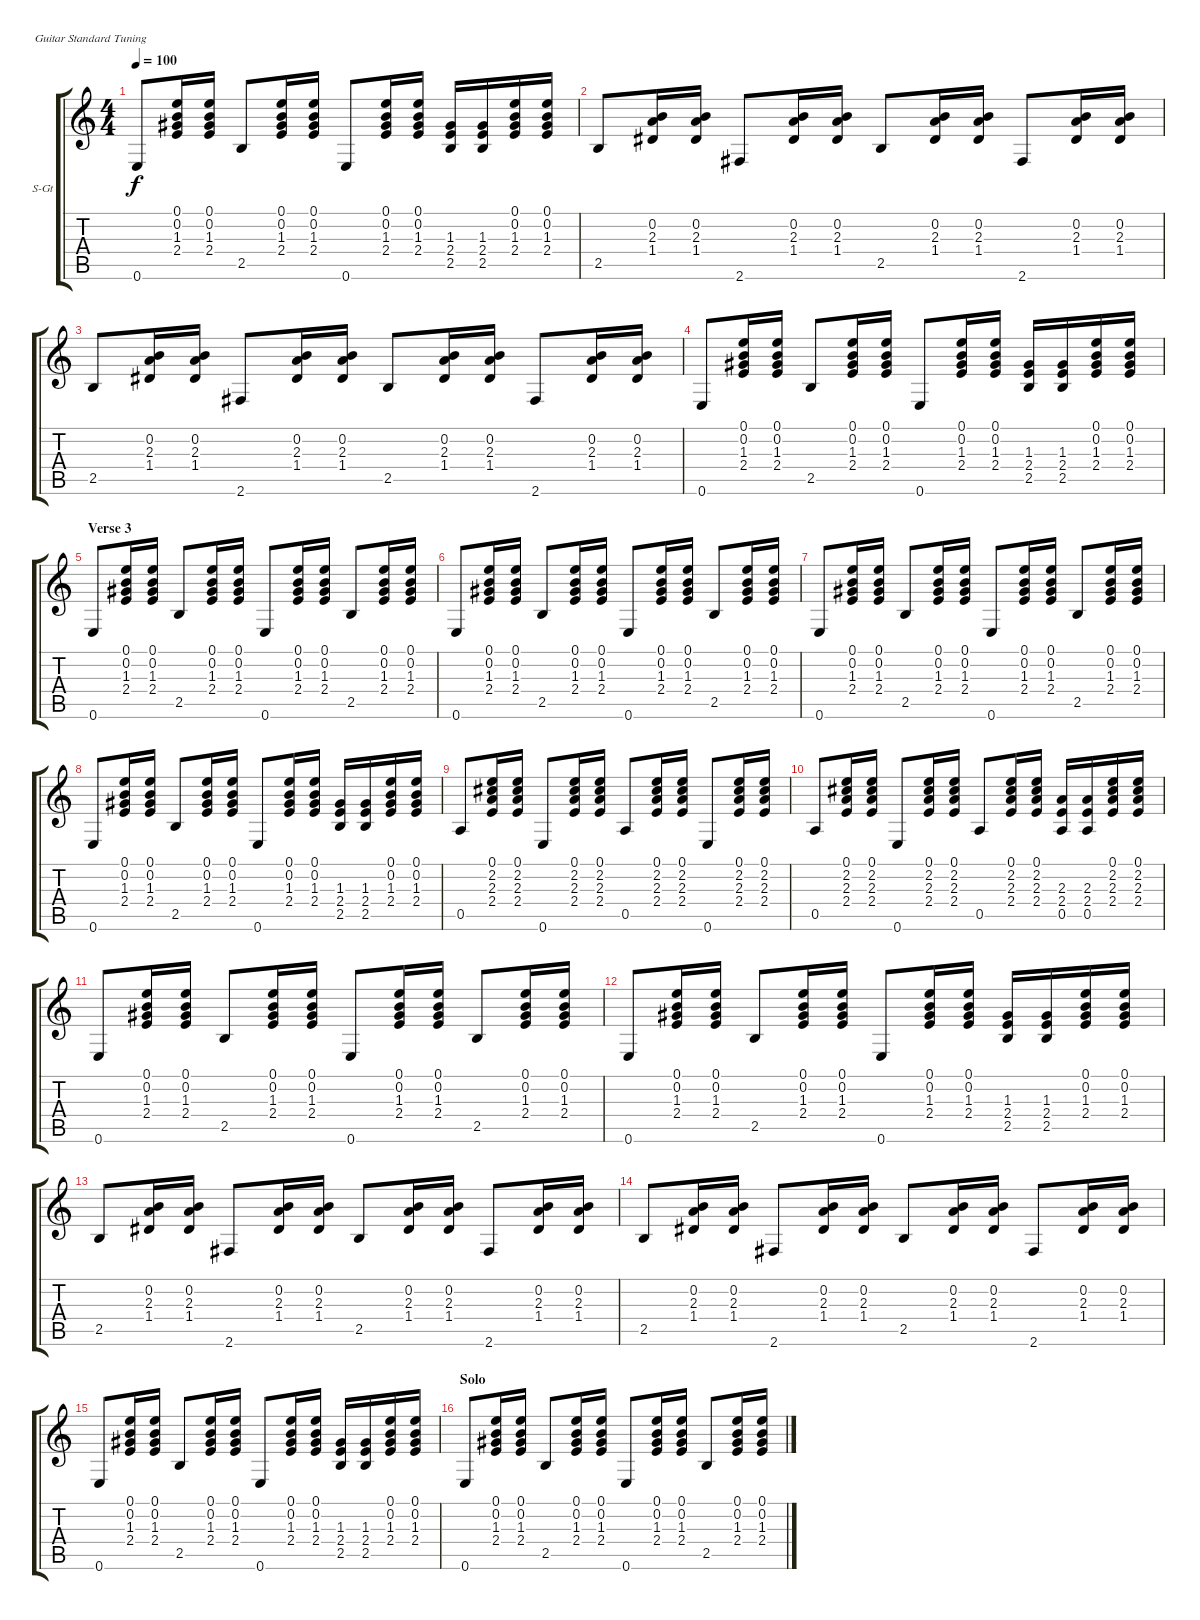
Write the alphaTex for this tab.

\defaultSystemsLayout 4
\bracketExtendMode groupsimilarinstruments
\firstSystemTrackNameOrientation horizontal
\otherSystemsTrackNameOrientation horizontal
\track ("Steel Guitar" "S-Gt") {instrument acousticguitarsteel}
\staff {score tabs}
\tuning (E4 B3 G3 D3 A2 E2)
\ts (4 4)
\tempo 100
\clef g2
\ks c
0.6.8{dy f} (2.4 1.3 0.2 0.1).16 (0.2 1.3 2.4 0.1).16 2.5.8 (2.4 1.3 0.2 0.1).16 (2.4 1.3 0.2 0.1).16 0.6.8 (2.4 1.3 0.2 0.1).16 (0.2 1.3 2.4 0.1).16 (2.4 1.3 2.5).16 (2.4 1.3 2.5).16 (2.4 1.3 0.2 0.1).16 (2.4 1.3 0.2 0.1).16 |
2.5.8 (1.4 2.3 0.2).16 (0.2 2.3 1.4).16 2.6.8 (1.4 2.3 0.2).16 (1.4 2.3 0.2).16 2.5.8 (1.4 2.3 0.2).16 (0.2 2.3 1.4).16 2.6.8 (1.4 2.3 0.2).16 (1.4 2.3 0.2).16 |
2.5.8 (1.4 2.3 0.2).16 (0.2 2.3 1.4).16 2.6.8 (1.4 2.3 0.2).16 (1.4 2.3 0.2).16 2.5.8 (1.4 2.3 0.2).16 (0.2 2.3 1.4).16 2.6.8 (1.4 2.3 0.2).16 (1.4 2.3 0.2).16 |
0.6.8 (2.4 1.3 0.2 0.1).16 (0.2 1.3 2.4 0.1).16 2.5.8 (2.4 1.3 0.2 0.1).16 (2.4 1.3 0.2 0.1).16 0.6.8 (2.4 1.3 0.2 0.1).16 (0.2 1.3 2.4 0.1).16 (2.4 1.3 2.5).16 (2.4 1.3 2.5).16 (2.4 1.3 0.2 0.1).16 (2.4 1.3 0.2 0.1).16 |
\section ("" "Verse 3")
0.6.8 (2.4 1.3 0.2 0.1).16 (0.2 1.3 2.4 0.1).16 2.5.8 (2.4 1.3 0.2 0.1).16 (2.4 1.3 0.2 0.1).16 0.6.8 (2.4 1.3 0.2 0.1).16 (0.2 1.3 2.4 0.1).16 2.5.8 (2.4 1.3 0.2 0.1).16 (2.4 1.3 0.2 0.1).16 |
0.6.8 (2.4 1.3 0.2 0.1).16 (0.2 1.3 2.4 0.1).16 2.5.8 (2.4 1.3 0.2 0.1).16 (2.4 1.3 0.2 0.1).16 0.6.8 (2.4 1.3 0.2 0.1).16 (0.2 1.3 2.4 0.1).16 2.5.8 (2.4 1.3 0.2 0.1).16 (2.4 1.3 0.2 0.1).16 |
0.6.8 (2.4 1.3 0.2 0.1).16 (0.2 1.3 2.4 0.1).16 2.5.8 (2.4 1.3 0.2 0.1).16 (2.4 1.3 0.2 0.1).16 0.6.8 (2.4 1.3 0.2 0.1).16 (0.2 1.3 2.4 0.1).16 2.5.8 (2.4 1.3 0.2 0.1).16 (2.4 1.3 0.2 0.1).16 |
0.6.8 (2.4 1.3 0.2 0.1).16 (0.2 1.3 2.4 0.1).16 2.5.8 (2.4 1.3 0.2 0.1).16 (2.4 1.3 0.2 0.1).16 0.6.8 (2.4 1.3 0.2 0.1).16 (0.2 1.3 2.4 0.1).16 (2.4 1.3 2.5).16 (2.4 1.3 2.5).16 (2.4 1.3 0.2 0.1).16 (2.4 1.3 0.2 0.1).16 |
0.5.8 (2.4 2.3 2.2 0.1).16 (2.2 2.3 2.4 0.1).16 0.6.8 (2.4 2.3 2.2 0.1).16 (2.4 2.3 2.2 0.1).16 0.5.8 (2.4 2.3 2.2 0.1).16 (2.2 2.3 2.4 0.1).16 0.6.8 (2.4 2.3 2.2 0.1).16 (2.4 2.3 2.2 0.1).16 |
0.5.8 (2.4 2.3 2.2 0.1).16 (2.2 2.3 2.4 0.1).16 0.6.8 (2.4 2.3 2.2 0.1).16 (2.4 2.3 2.2 0.1).16 0.5.8 (2.4 2.3 2.2 0.1).16 (2.2 2.3 2.4 0.1).16 (2.4 2.3 0.5).16 (2.4 2.3 0.5).16 (2.4 2.3 2.2 0.1).16 (2.4 2.3 2.2 0.1).16 |
0.6.8 (2.4 1.3 0.2 0.1).16 (0.2 1.3 2.4 0.1).16 2.5.8 (2.4 1.3 0.2 0.1).16 (2.4 1.3 0.2 0.1).16 0.6.8 (2.4 1.3 0.2 0.1).16 (0.2 1.3 2.4 0.1).16 2.5.8 (2.4 1.3 0.2 0.1).16 (2.4 1.3 0.2 0.1).16 |
0.6.8 (2.4 1.3 0.2 0.1).16 (0.2 1.3 2.4 0.1).16 2.5.8 (2.4 1.3 0.2 0.1).16 (2.4 1.3 0.2 0.1).16 0.6.8 (2.4 1.3 0.2 0.1).16 (0.2 1.3 2.4 0.1).16 (2.4 1.3 2.5).16 (2.4 1.3 2.5).16 (2.4 1.3 0.2 0.1).16 (2.4 1.3 0.2 0.1).16 |
2.5.8 (1.4 2.3 0.2).16 (0.2 2.3 1.4).16 2.6.8 (1.4 2.3 0.2).16 (1.4 2.3 0.2).16 2.5.8 (1.4 2.3 0.2).16 (0.2 2.3 1.4).16 2.6.8 (1.4 2.3 0.2).16 (1.4 2.3 0.2).16 |
2.5.8 (1.4 2.3 0.2).16 (0.2 2.3 1.4).16 2.6.8 (1.4 2.3 0.2).16 (1.4 2.3 0.2).16 2.5.8 (1.4 2.3 0.2).16 (0.2 2.3 1.4).16 2.6.8 (1.4 2.3 0.2).16 (1.4 2.3 0.2).16 |
0.6.8 (2.4 1.3 0.2 0.1).16 (0.2 1.3 2.4 0.1).16 2.5.8 (2.4 1.3 0.2 0.1).16 (2.4 1.3 0.2 0.1).16 0.6.8 (2.4 1.3 0.2 0.1).16 (0.2 1.3 2.4 0.1).16 (2.4 1.3 2.5).16 (2.4 1.3 2.5).16 (2.4 1.3 0.2 0.1).16 (2.4 1.3 0.2 0.1).16 |
\section ("" "Solo")
0.6.8 (2.4 1.3 0.2 0.1).16 (0.2 1.3 2.4 0.1).16 2.5.8 (2.4 1.3 0.2 0.1).16 (2.4 1.3 0.2 0.1).16 0.6.8 (2.4 1.3 0.2 0.1).16 (0.2 1.3 2.4 0.1).16 2.5.8 (2.4 1.3 0.2 0.1).16 (2.4 1.3 0.2 0.1).16
